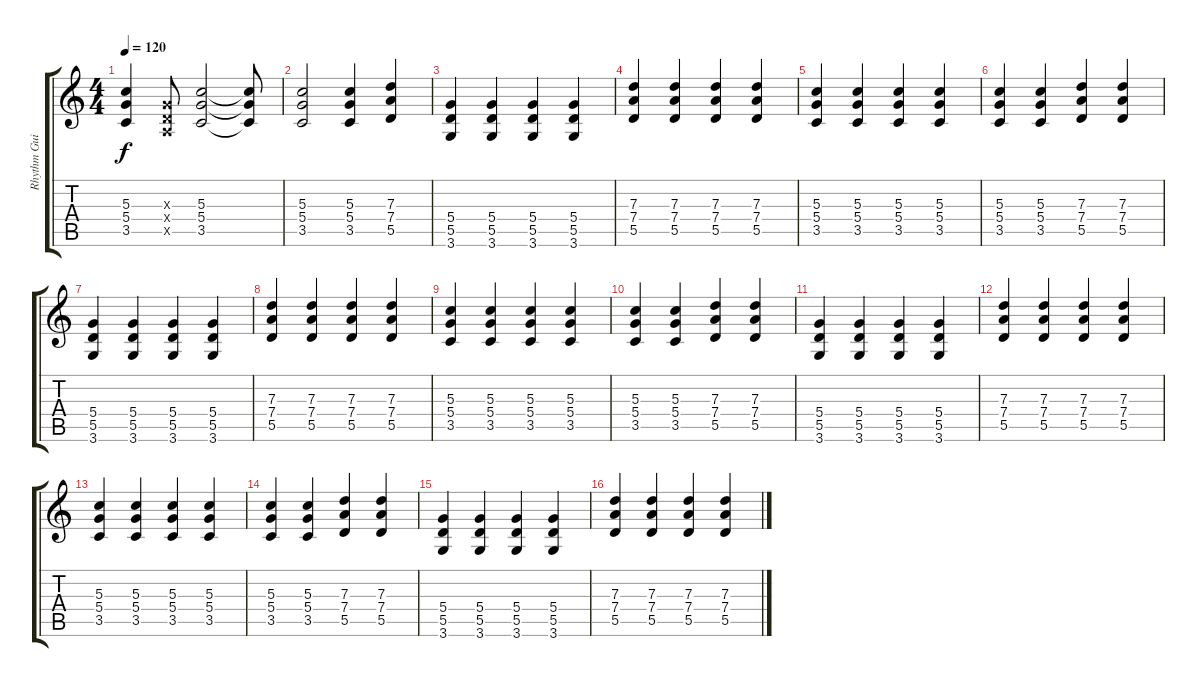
\track ("Rhythm Guitar" "Rhythm Gui") {instrument distortionguitar}
\staff {score tabs}
\tuning (E4 B3 G3 D3 A2 E2) {hide}
\ts (4 4)
\tempo 120
\clef g2
\ks c
(5.3 5.4 3.5).4{dy f} (0.3{x} 0.4{x} 0.5{x}).8 (5.3 5.4 3.5).2 (5.3{t} 5.4{t} 3.5{t}).8 |
(5.3 5.4 3.5).2 (5.3 5.4 3.5).4 (7.3 7.4 5.5).4 |
(5.4 5.5 3.6).4 (5.4 5.5 3.6).4 (5.4 5.5 3.6).4 (5.4 5.5 3.6).4 |
(7.3 7.4 5.5).4 (7.3 7.4 5.5).4 (7.3 7.4 5.5).4 (7.3 7.4 5.5).4 |
(5.3 5.4 3.5).4 (5.3 5.4 3.5).4 (5.3 5.4 3.5).4 (5.3 5.4 3.5).4 |
(5.3 5.4 3.5).4 (5.3 5.4 3.5).4 (7.3 7.4 5.5).4 (7.3 7.4 5.5).4 |
(5.4 5.5 3.6).4 (5.4 5.5 3.6).4 (5.4 5.5 3.6).4 (5.4 5.5 3.6).4 |
(7.3 7.4 5.5).4 (7.3 7.4 5.5).4 (7.3 7.4 5.5).4 (7.3 7.4 5.5).4 |
(5.3 5.4 3.5).4 (5.3 5.4 3.5).4 (5.3 5.4 3.5).4 (5.3 5.4 3.5).4 |
(5.3 5.4 3.5).4 (5.3 5.4 3.5).4 (7.3 7.4 5.5).4 (7.3 7.4 5.5).4 |
(5.4 5.5 3.6).4 (5.4 5.5 3.6).4 (5.4 5.5 3.6).4 (5.4 5.5 3.6).4 |
(7.3 7.4 5.5).4 (7.3 7.4 5.5).4 (7.3 7.4 5.5).4 (7.3 7.4 5.5).4 |
(5.3 5.4 3.5).4 (5.3 5.4 3.5).4 (5.3 5.4 3.5).4 (5.3 5.4 3.5).4 |
(5.3 5.4 3.5).4 (5.3 5.4 3.5).4 (7.3 7.4 5.5).4 (7.3 7.4 5.5).4 |
(5.4 5.5 3.6).4 (5.4 5.5 3.6).4 (5.4 5.5 3.6).4 (5.4 5.5 3.6).4 |
(7.3 7.4 5.5).4 (7.3 7.4 5.5).4 (7.3 7.4 5.5).4 (7.3 7.4 5.5).4
